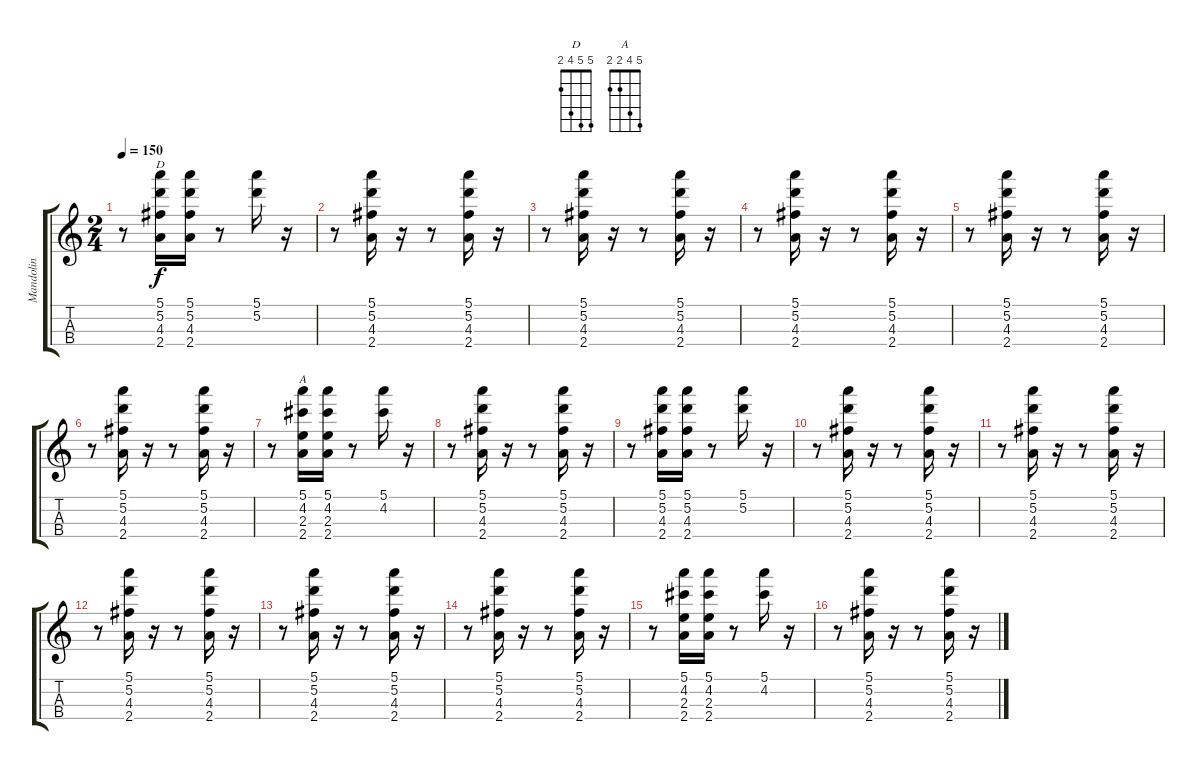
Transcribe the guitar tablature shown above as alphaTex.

\track ("Mandolin" "Mandolin") {instrument acousticguitarnylon}
\staff {score tabs}
\tuning (E5 A4 D4 G3) {hide}
\chord ("D" 5 5 4 2)
\chord ("A" 5 4 2 2)
\ts (2 4)
\tempo 150
\clef g2
\ks c
r.8{dy f} (5.1 5.2 4.3 2.4).16{ch "D"} (5.1 5.2 4.3 2.4).16 r.8 (5.1 5.2).16 r.16 |
r.8 (5.1 5.2 4.3 2.4).16 r.16 r.8 (5.1 5.2 4.3 2.4).16 r.16 |
r.8 (5.1 5.2 4.3 2.4).16 r.16 r.8 (5.1 5.2 4.3 2.4).16 r.16 |
r.8 (5.1 5.2 4.3 2.4).16 r.16 r.8 (5.1 5.2 4.3 2.4).16 r.16 |
r.8 (5.1 5.2 4.3 2.4).16 r.16 r.8 (5.1 5.2 4.3 2.4).16 r.16 |
r.8 (5.1 5.2 4.3 2.4).16 r.16 r.8 (5.1 5.2 4.3 2.4).16 r.16 |
r.8 (5.1 4.2 2.3 2.4).16{ch "A"} (5.1 4.2 2.3 2.4).16 r.8 (5.1 4.2).16 r.16 |
r.8 (5.1 5.2 4.3 2.4).16 r.16 r.8 (5.1 5.2 4.3 2.4).16 r.16 |
r.8 (5.1 5.2 4.3 2.4).16 (5.1 5.2 4.3 2.4).16 r.8 (5.1 5.2).16 r.16 |
r.8 (5.1 5.2 4.3 2.4).16 r.16 r.8 (5.1 5.2 4.3 2.4).16 r.16 |
r.8 (5.1 5.2 4.3 2.4).16 r.16 r.8 (5.1 5.2 4.3 2.4).16 r.16 |
r.8 (5.1 5.2 4.3 2.4).16 r.16 r.8 (5.1 5.2 4.3 2.4).16 r.16 |
r.8 (5.1 5.2 4.3 2.4).16 r.16 r.8 (5.1 5.2 4.3 2.4).16 r.16 |
r.8 (5.1 5.2 4.3 2.4).16 r.16 r.8 (5.1 5.2 4.3 2.4).16 r.16 |
r.8 (5.1 4.2 2.3 2.4).16 (5.1 4.2 2.3 2.4).16 r.8 (5.1 4.2).16 r.16 |
r.8 (5.1 5.2 4.3 2.4).16 r.16 r.8 (5.1 5.2 4.3 2.4).16 r.16
